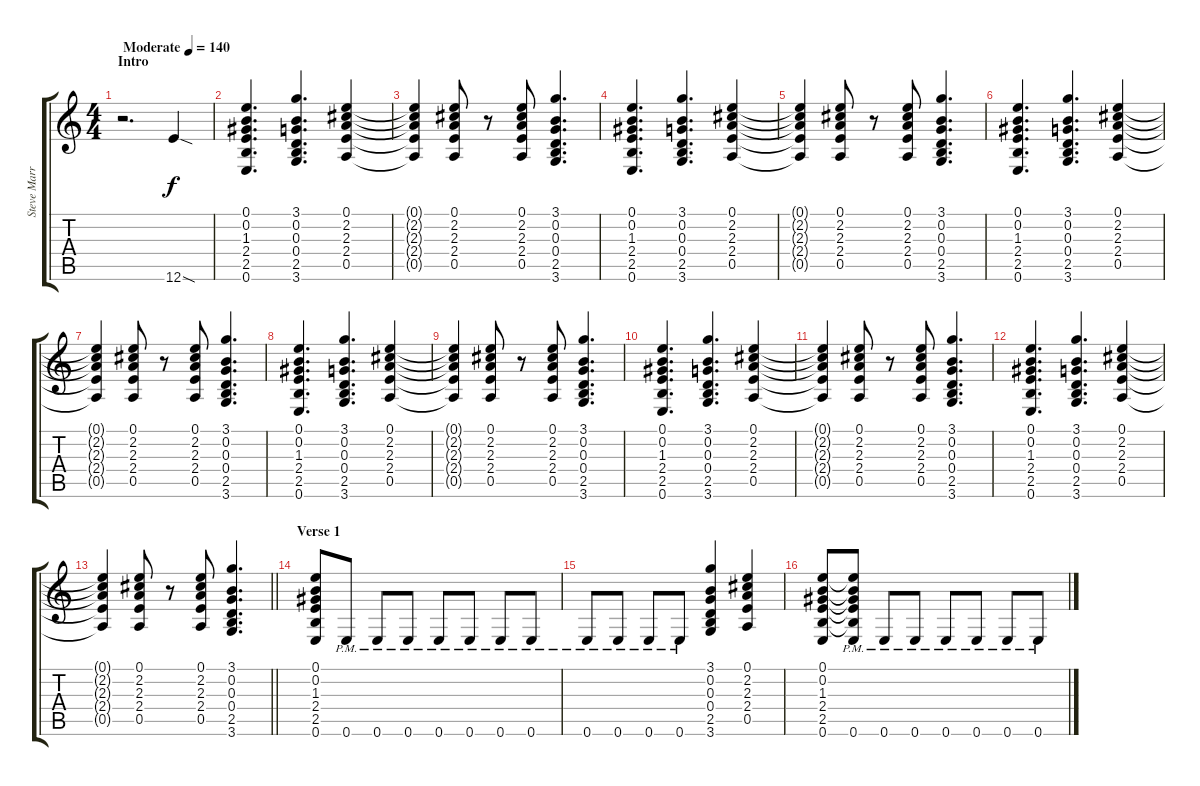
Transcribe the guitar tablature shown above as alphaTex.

\track ("Steve Marriot (Guitar)" "Steve Marr") {instrument distortionguitar}
\staff {score tabs}
\tuning (E4 B3 G3 D3 A2 E2) {hide}
\ts (4 4)
\section ("" "Intro")
\tempo (140 "Moderate")
\clef g2
\ks c
r.2{d dy f instrument distortionguitar} 12.6{sod}.4 |
(0.1 0.2 1.3 2.4 2.5 0.6).4{d} (3.1 0.2 0.3 0.4 2.5 3.6).4{d} (0.1 2.2 2.3 2.4 0.5).4 |
(0.1{t} 2.2{t} 2.3{t} 2.4{t} 0.5{t}).4 (0.1 2.2 2.3 2.4 0.5).8 r.8 (0.1 2.2 2.3 2.4 0.5).8 (3.1 0.2 0.3 0.4 2.5 3.6).4{d} |
(0.1 0.2 1.3 2.4 2.5 0.6).4{d} (3.1 0.2 0.3 0.4 2.5 3.6).4{d} (0.1 2.2 2.3 2.4 0.5).4 |
(0.1{t} 2.2{t} 2.3{t} 2.4{t} 0.5{t}).4 (0.1 2.2 2.3 2.4 0.5).8 r.8 (0.1 2.2 2.3 2.4 0.5).8 (3.1 0.2 0.3 0.4 2.5 3.6).4{d} |
(0.1 0.2 1.3 2.4 2.5 0.6).4{d} (3.1 0.2 0.3 0.4 2.5 3.6).4{d} (0.1 2.2 2.3 2.4 0.5).4 |
(0.1{t} 2.2{t} 2.3{t} 2.4{t} 0.5{t}).4 (0.1 2.2 2.3 2.4 0.5).8 r.8 (0.1 2.2 2.3 2.4 0.5).8 (3.1 0.2 0.3 0.4 2.5 3.6).4{d} |
(0.1 0.2 1.3 2.4 2.5 0.6).4{d} (3.1 0.2 0.3 0.4 2.5 3.6).4{d} (0.1 2.2 2.3 2.4 0.5).4 |
(0.1{t} 2.2{t} 2.3{t} 2.4{t} 0.5{t}).4 (0.1 2.2 2.3 2.4 0.5).8 r.8 (0.1 2.2 2.3 2.4 0.5).8 (3.1 0.2 0.3 0.4 2.5 3.6).4{d} |
(0.1 0.2 1.3 2.4 2.5 0.6).4{d} (3.1 0.2 0.3 0.4 2.5 3.6).4{d} (0.1 2.2 2.3 2.4 0.5).4 |
(0.1{t} 2.2{t} 2.3{t} 2.4{t} 0.5{t}).4 (0.1 2.2 2.3 2.4 0.5).8 r.8 (0.1 2.2 2.3 2.4 0.5).8 (3.1 0.2 0.3 0.4 2.5 3.6).4{d} |
(0.1 0.2 1.3 2.4 2.5 0.6).4{d} (3.1 0.2 0.3 0.4 2.5 3.6).4{d} (0.1 2.2 2.3 2.4 0.5).4 |
\barLineRight lightlight
(0.1{t} 2.2{t} 2.3{t} 2.4{t} 0.5{t}).4 (0.1 2.2 2.3 2.4 0.5).8 r.8 (0.1 2.2 2.3 2.4 0.5).8 (3.1 0.2 0.3 0.4 2.5 3.6).4{d} |
\section ("" "Verse 1")
(0.1 0.2 1.3 2.4 2.5 0.6).8 0.6{pm}.8 0.6{pm}.8 0.6{pm}.8 0.6{pm}.8 0.6{pm}.8 0.6{pm}.8 0.6{pm}.8 |
0.6{pm}.8 0.6{pm}.8 0.6{pm}.8 0.6{pm}.8 (3.1 0.2 0.3 0.4 2.5 3.6).4 (0.1 2.2 2.3 2.4 0.5).4 |
(0.1 0.2 1.3 2.4 2.5 0.6).8 (0.1{t} 0.2{t} 1.3{t} 2.4{t} 2.5{t} 0.6{pm}).8 0.6{pm}.8 0.6{pm}.8 0.6{pm}.8 0.6{pm}.8 0.6{pm}.8 0.6{pm}.8
